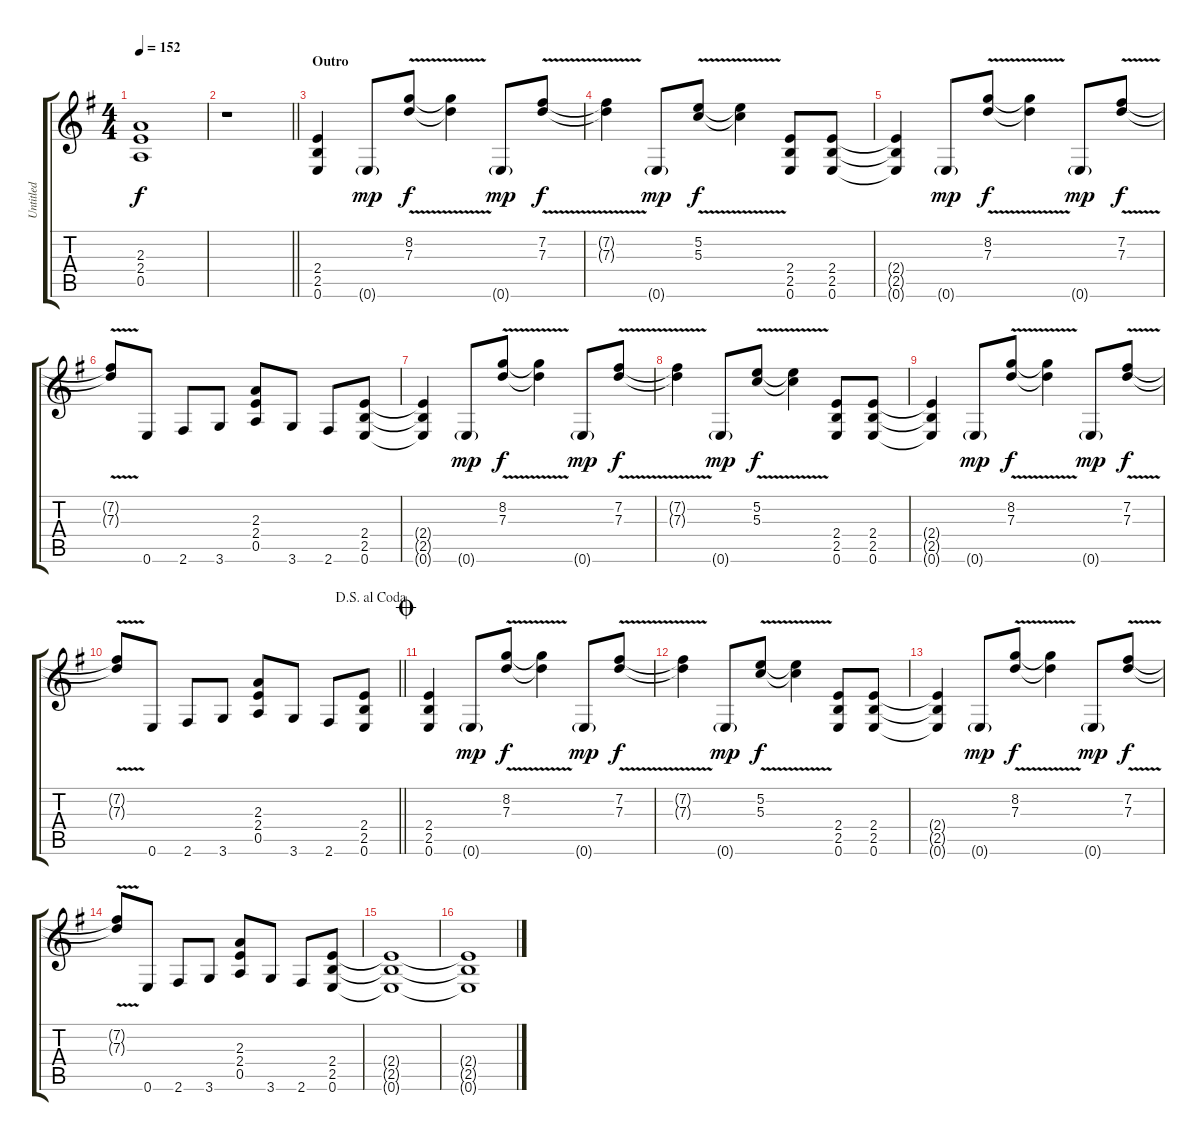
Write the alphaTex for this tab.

\track ("Untitled" "Untitled") {instrument distortionguitar}
\staff {score tabs}
\tuning (E4 B3 G3 D3 A2 E2) {hide}
\ts (4 4)
\tempo 152
\clef g2
\ks g
(2.3{t} 2.4{t} 0.5{t}).1{dy f} |
\barLineRight lightlight
r.1 |
\section ("" "Outro")
(2.4 2.5 0.6).4 0.6{g}.8{dy mp} (8.2{v} 7.3{v}).8{dy f} (8.2{v t} 7.3{v t}).4 0.6{g}.8{dy mp} (7.2{v} 7.3{v}).8{dy f} |
(7.2{v t} 7.3{v t}).4 0.6{g}.8{dy mp} (5.2{v} 5.3{v}).8{dy f} (5.2{v t} 5.3{v t}).4 (2.4 2.5 0.6).8 (2.4 2.5 0.6).8 |
(2.4{t} 2.5{t} 0.6{t}).4 0.6{g}.8{dy mp} (8.2{v} 7.3{v}).8{dy f} (8.2{v t} 7.3{v t}).4 0.6{g}.8{dy mp} (7.2{v} 7.3{v}).8{dy f} |
(7.2{v t} 7.3{v t}).8 0.6.8 2.6.8 3.6.8 (2.3 2.4 0.5).8 3.6.8 2.6.8 (2.4 2.5 0.6).8 |
(2.4{t} 2.5{t} 0.6{t}).4 0.6{g}.8{dy mp} (8.2{v} 7.3{v}).8{dy f} (8.2{v t} 7.3{v t}).4 0.6{g}.8{dy mp} (7.2{v} 7.3{v}).8{dy f} |
(7.2{v t} 7.3{v t}).4 0.6{g}.8{dy mp} (5.2{v} 5.3{v}).8{dy f} (5.2{v t} 5.3{v t}).4 (2.4 2.5 0.6).8 (2.4 2.5 0.6).8 |
(2.4{t} 2.5{t} 0.6{t}).4 0.6{g}.8{dy mp} (8.2{v} 7.3{v}).8{dy f} (8.2{v t} 7.3{v t}).4 0.6{g}.8{dy mp} (7.2{v} 7.3{v}).8{dy f} |
\jump dalsegnoalcoda
\barLineRight lightlight
(7.2{v t} 7.3{v t}).8 0.6.8 2.6.8 3.6.8 (2.3 2.4 0.5).8 3.6.8 2.6.8 (2.4 2.5 0.6).8 |
\jump coda
(2.4 2.5 0.6).4 0.6{g}.8{dy mp} (8.2{v} 7.3{v}).8{dy f} (8.2{v t} 7.3{v t}).4 0.6{g}.8{dy mp} (7.2{v} 7.3{v}).8{dy f} |
(7.2{v t} 7.3{v t}).4 0.6{g}.8{dy mp} (5.2{v} 5.3{v}).8{dy f} (5.2{v t} 5.3{v t}).4 (2.4 2.5 0.6).8 (2.4 2.5 0.6).8 |
(2.4{t} 2.5{t} 0.6{t}).4 0.6{g}.8{dy mp} (8.2{v} 7.3{v}).8{dy f} (8.2{v t} 7.3{v t}).4 0.6{g}.8{dy mp} (7.2{v} 7.3{v}).8{dy f} |
(7.2{v t} 7.3{v t}).8 0.6.8 2.6.8 3.6.8 (2.3 2.4 0.5).8 3.6.8 2.6.8 (2.4 2.5 0.6).8 |
(2.4{t} 2.5{t} 0.6{t}).1 |
(2.4{t} 2.5{t} 0.6{t}).1
